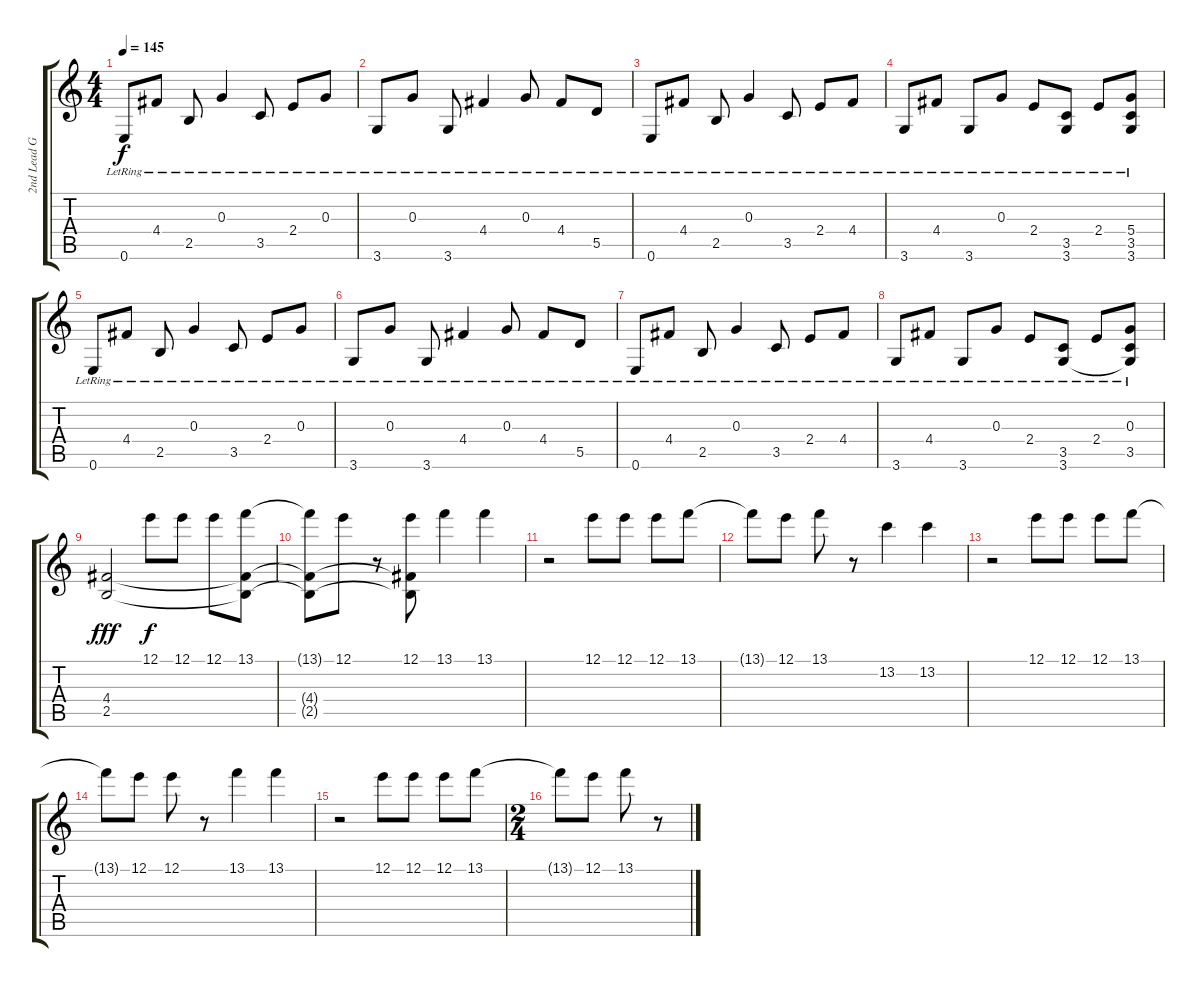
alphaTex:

\track ("2nd Lead Guitar" "2nd Lead G") {instrument distortionguitar}
\staff {score tabs}
\tuning (E4 B3 G3 D3 A2 E2) {hide}
\ts (4 4)
\tempo 145
\clef g2
\ks c
0.6{lr}.8{dy f instrument acousticguitarsteel} 4.4{lr}.8 2.5{lr}.8 0.3{lr}.4 3.5{lr}.8 2.4{lr}.8 0.3{lr}.8 |
3.6{lr}.8{instrument acousticguitarsteel} 0.3{lr}.8 3.6{lr}.8 4.4{lr}.4 0.3{lr}.8 4.4{lr}.8 5.5{lr}.8 |
0.6{lr}.8{instrument acousticguitarsteel} 4.4{lr}.8 2.5{lr}.8 0.3{lr}.4 3.5{lr}.8 2.4{lr}.8 4.4{lr}.8 |
3.6{lr}.8{instrument acousticguitarsteel} 4.4{lr}.8 3.6{lr}.8 0.3{lr}.8 2.4{lr}.8 (3.5{lr} 3.6{lr}).8 2.4{lr}.8 (5.4 3.5{lr} 3.6).8 |
0.6{lr}.8{instrument acousticguitarsteel} 4.4{lr}.8 2.5{lr}.8 0.3{lr}.4 3.5{lr}.8 2.4{lr}.8 0.3{lr}.8 |
3.6{lr}.8{instrument acousticguitarsteel} 0.3{lr}.8 3.6{lr}.8 4.4{lr}.4 0.3{lr}.8 4.4{lr}.8 5.5{lr}.8 |
0.6{lr}.8{instrument acousticguitarsteel} 4.4{lr}.8 2.5{lr}.8 0.3{lr}.4 3.5{lr}.8 2.4{lr}.8 4.4{lr}.8 |
3.6{lr}.8{instrument acousticguitarsteel} 4.4{lr}.8 3.6{lr}.8 0.3{lr}.8 2.4{lr}.8 (3.5{lr} 3.6).8 2.4{lr}.8 (0.3{lr} 3.5{lr} 3.6{t}).8 |
(4.4 2.5).2{dy fff} 12.1.8{dy f instrument distortionguitar} 12.1.8 12.1.8 (13.1 4.4{t} 2.5{t}).8 |
(13.1{t} 4.4{t} 2.5{t}).8 12.1.8 r.8 (12.1 4.4{t} 2.5{t}).8 13.1.4 13.1.4 |
r.2 12.1.8 12.1.8 12.1.8 13.1.8 |
13.1{t}.8 12.1.8 13.1.8 r.8 13.2.4 13.2.4 |
r.2 12.1.8 12.1.8 12.1.8 13.1.8 |
13.1{t}.8 12.1.8 12.1.8 r.8 13.1.4 13.1.4 |
r.2 12.1.8 12.1.8 12.1.8 13.1.8 |
\ts (2 4)
13.1{t}.8 12.1.8 13.1.8 r.8
